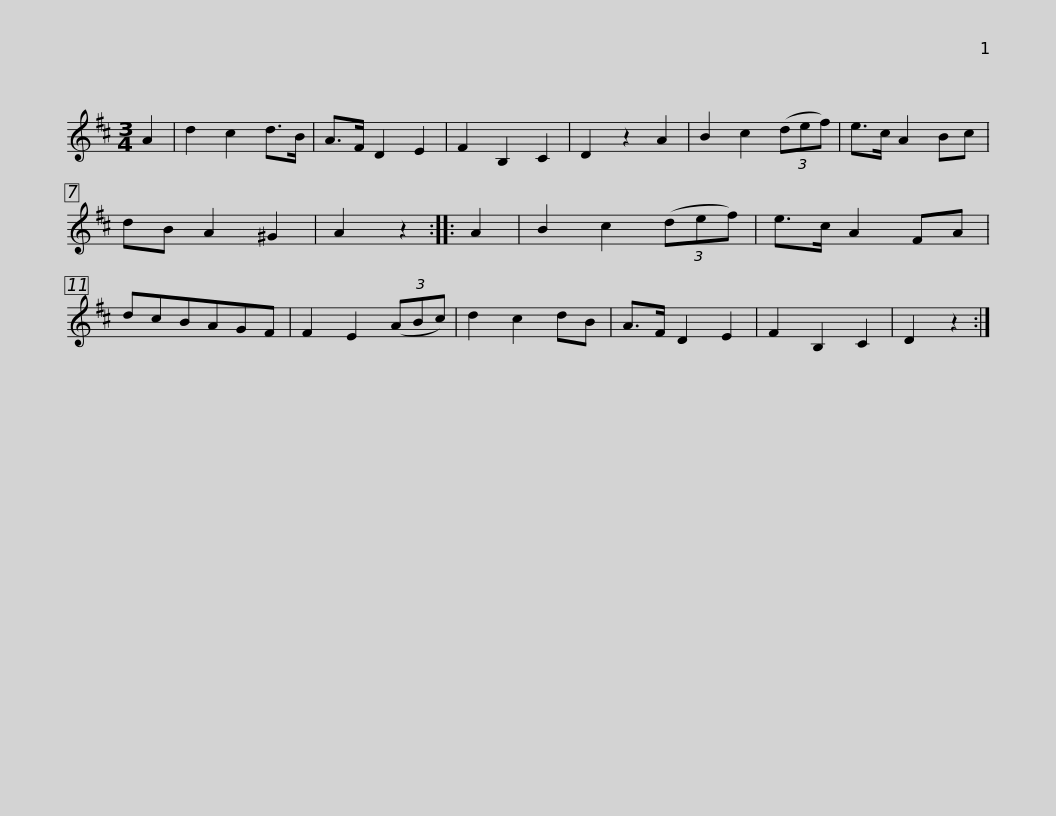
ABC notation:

X:1
L:1/8
M:3/4
I:linebreak $
K:none
V:1 treble transpose="8 "
V:1
[K:D] A2 | d2 c2 d>B | A>F D2 E2 | F2 B,2 C2 | D2 z2 A2 | %5
 B2 c2 (3(def) | e>c A2 Bc | dB A2 ^G2 | A2 z2 :: A2 | %10
 B2 c2 (3(def) |$ e>c A2 FA | dcBAGF | F2 E2 (3(ABc) | d2 c2 dB | %15
 A>F D2 E2 | F2 B,2 C2 | D2 z2 :| %18
